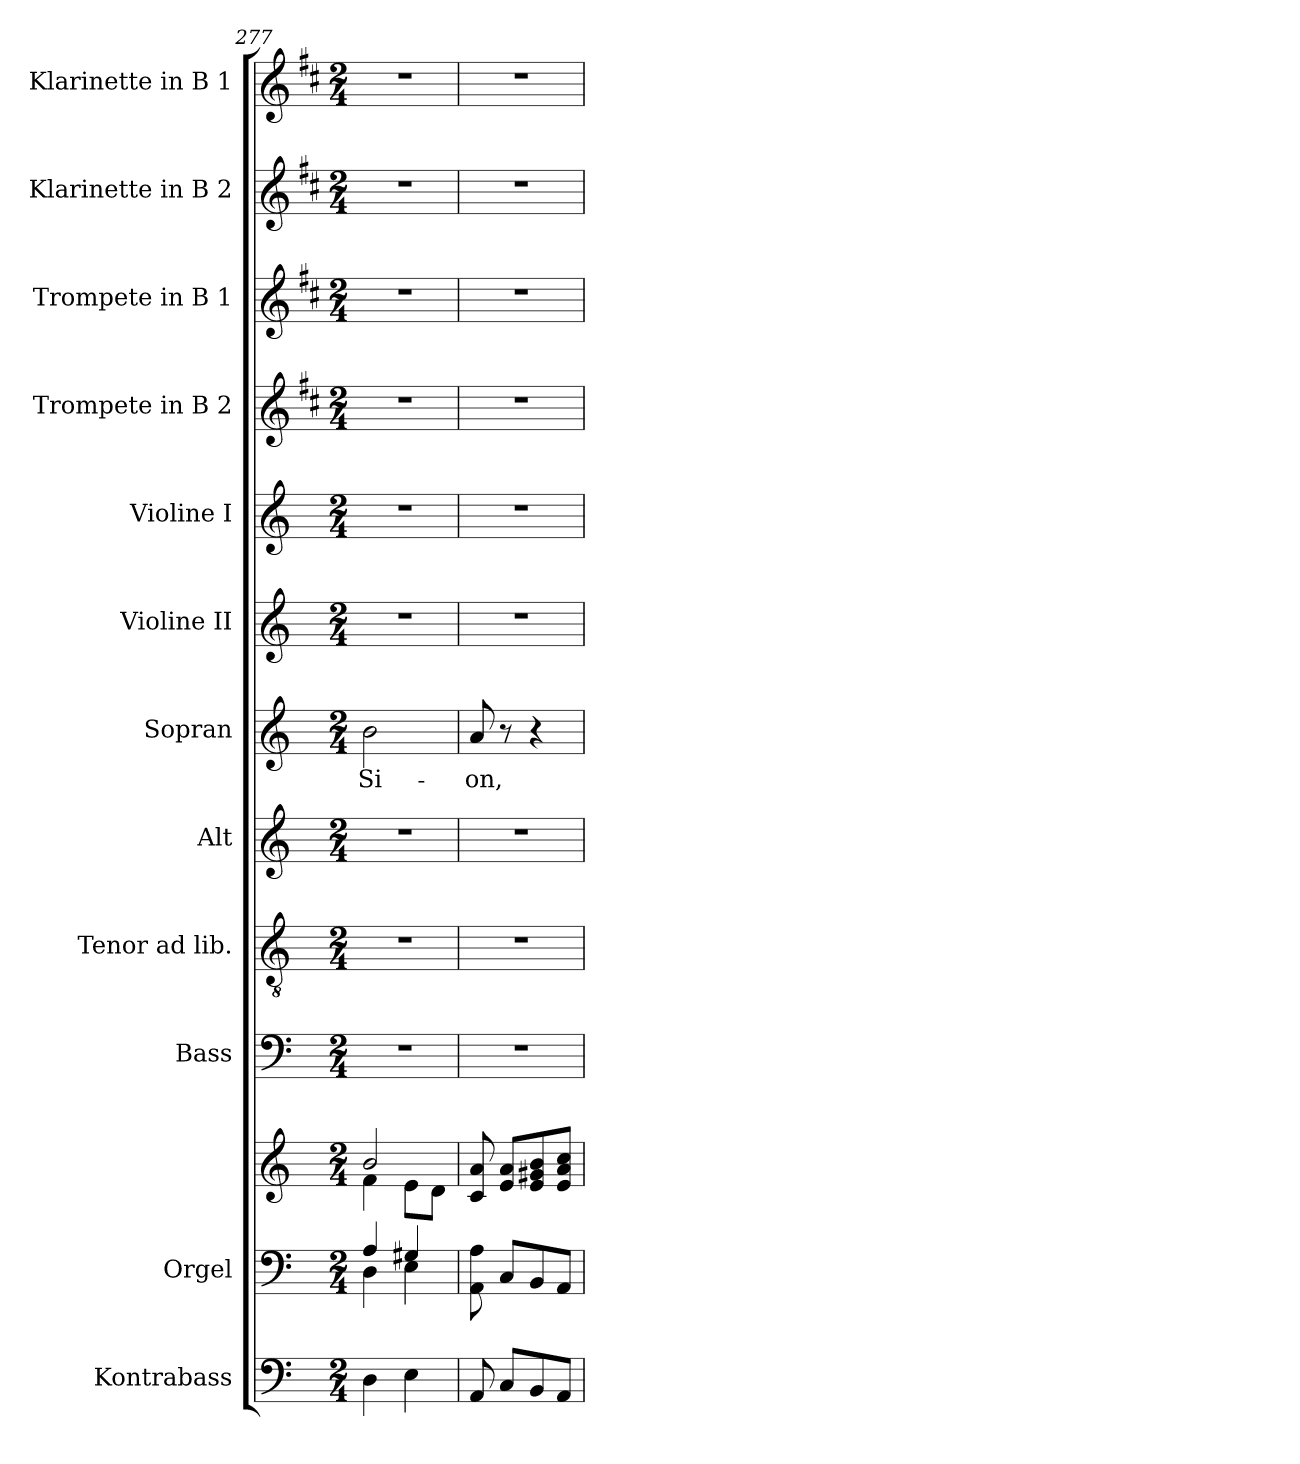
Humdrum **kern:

**kern	**kern	**kern	**kern	**kern	**kern	**kern	**text	**kern	**kern	**kern	**kern	**kern	**kern
*part12	*part11	*part11	*part10	*part9	*part8	*part7	*part7	*part6	*part5	*part4	*part3	*part2	*part1
*staff13	*staff12	*staff11	*staff10	*staff9	*staff8	*staff7	*staff7	*staff6	*staff5	*staff4	*staff3	*staff2	*staff1
*I"Kontrabass	*I"Orgel	*	*I"Bass	*I"Tenor ad lib.	*I"Alt	*I"Sopran	*	*I"Violine II	*I"Violine I	*I"Trompete in B 2	*I"Trompete in B 1	*I"Klarinette in B 2	*I"Klarinette in B 1
*I'Kb.	*I'Org.	*	*I'B	*I'T	*I'A	*I'S	*	*I'Vl. II	*I'Vl. I	*	*	*	*
*clefF4	*clefF4	*clefG2	*clefF4	*clefGv2	*clefG2	*clefG2	*	*clefG2	*clefG2	*clefG2	*clefG2	*clefG2	*clefG2
*ITrd7c12	*	*	*	*	*	*	*	*	*	*ITrd1c2	*ITrd1c2	*ITrd1c2	*ITrd1c2
*k[]	*k[]	*k[]	*k[]	*k[]	*k[]	*k[]	*	*k[]	*k[]	*k[]	*k[]	*k[]	*k[]
*C:	*C:	*C:	*C:	*C:	*C:	*C:	*	*C:	*C:	*C:	*C:	*C:	*C:
*M2/4	*M2/4	*M2/4	*M2/4	*M2/4	*M2/4	*M2/4	*	*M2/4	*M2/4	*M2/4	*M2/4	*M2/4	*M2/4
=277	=277	=277	=277	=277	=277	=277	=277	=277	=277	=277	=277	=277	=277
*	*^	*^	*	*	*	*	*	*	*	*	*	*	*
!	!	!	!	!	!	!	!	!	!LO:LY:b	!	!	!	!	!	!
4DD\	4A/	4D\	2b/	4f\	2r	2r	2r	2b\	Si-	2r	2r	2r	2r	2r	2r
4EE\	4G#X/	4E\	.	8e\L	.	.	.	.	.	.	.	.	.	.	.
.	.	.	.	8d\J	.	.	.	.	.	.	.	.	.	.	.
*	*v	*v	*	*	*	*	*	*	*	*	*	*	*	*	*
=278	=278	=278	=278	=278	=278	=278	=278	=278	=278	=278	=278	=278	=278	=278
!	!	!	!	!	!	!	!	!LO:LY:b	!	!	!	!	!	!
*	*	*v	*v	*	*	*	*	*	*	*	*	*	*	*
8AAA/	8AA\ 8A\	8c/ 8a/	2r	2r	2r	8a/	-on,	2r	2r	2r	2r	2r	2r
8CC/L	8C/L	8e/ 8a/L	.	.	.	8r	.	.	.	.	.	.	.
8BBB/	8BB/	8e/ 8g#X/ 8b/	.	.	.	4r	.	.	.	.	.	.	.
8AAA/J	8AA/J	8e/ 8a/ 8cc/J	.	.	.	.	.	.	.	.	.	.	.
=	=	=	=	=	=	=	=	=	=	=	=	=	=
*-	*-	*-	*-	*-	*-	*-	*-	*-	*-	*-	*-	*-	*-
